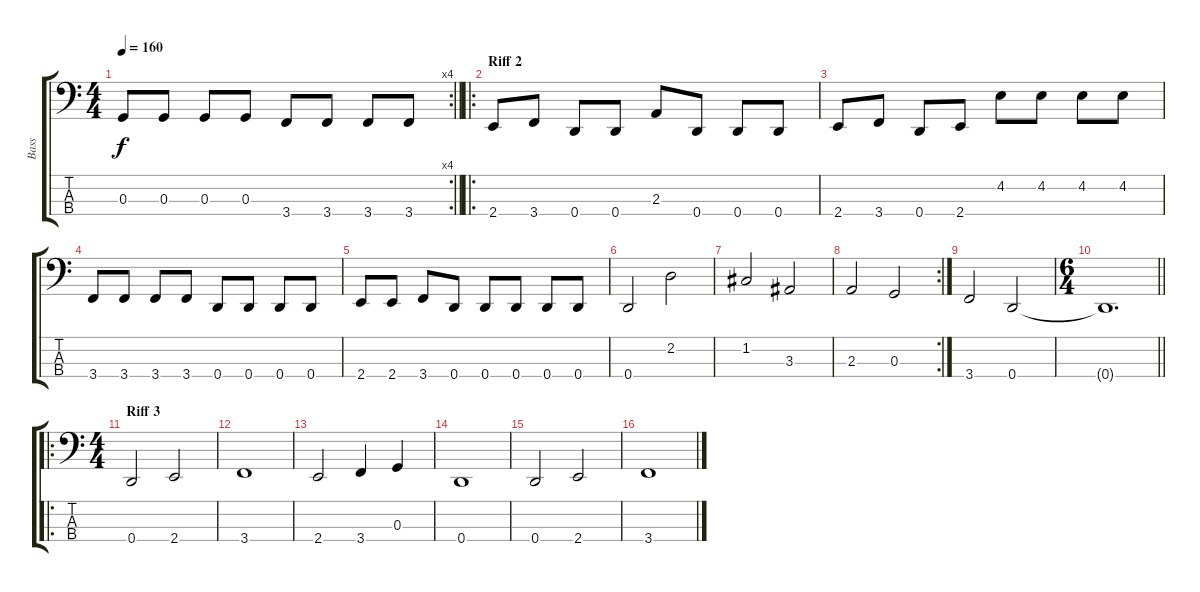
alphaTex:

\track ("Bass" "Bass") {instrument electricbassfinger}
\staff {score tabs}
\tuning (F2 C2 G1 D1) {hide}
\rc 4
\ts (4 4)
\tempo 160
\clef f4
\barLineRight lightlight
\ks c
0.3.8{dy f} 0.3.8 0.3.8 0.3.8 3.4.8 3.4.8 3.4.8 3.4.8 |
\ro
\section ("" "Riff 2")
2.4.8 3.4.8 0.4.8 0.4.8 2.3.8 0.4.8 0.4.8 0.4.8 |
2.4.8 3.4.8 0.4.8 2.4.8 4.2.8 4.2.8 4.2.8 4.2.8 |
3.4.8 3.4.8 3.4.8 3.4.8 0.4.8 0.4.8 0.4.8 0.4.8 |
2.4.8 2.4.8 3.4.8 0.4.8 0.4.8 0.4.8 0.4.8 0.4.8 |
0.4.2 2.2.2 |
1.2.2 3.3.2 |
\rc 2
2.3.2 0.3.2 |
3.4.2 0.4.2 |
\ts (6 4)
\barLineRight lightlight
0.4{t}.1{d} |
\ro
\ts (4 4)
\section ("" "Riff 3")
0.4.2 2.4.2 |
3.4.1 |
2.4.2 3.4.4 0.3.4 |
0.4.1 |
0.4.2 2.4.2 |
3.4.1
